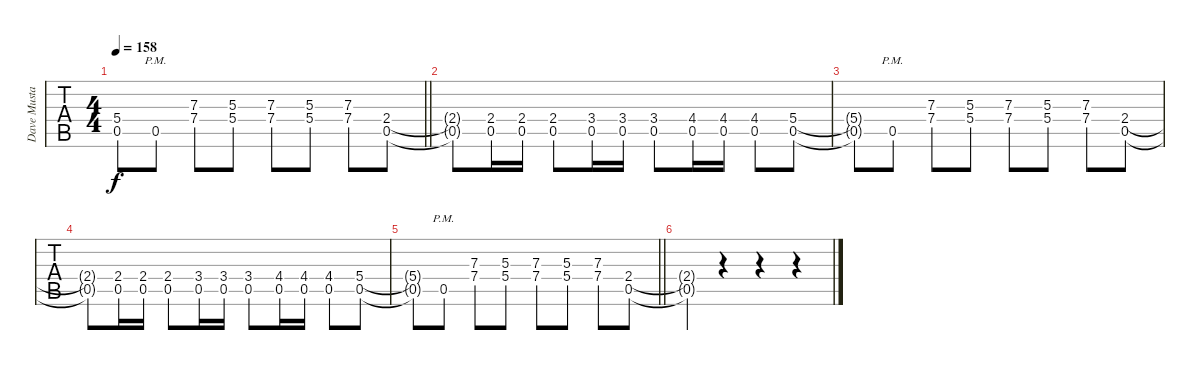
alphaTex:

\track ("Dave Mustaine" "Dave Musta") {instrument overdrivenguitar}
\staff {tabs}
\tuning (E4 B3 G3 D3 A2 E2) {hide}
\ts (4 4)
\tempo 158
\clef g2
\barLineRight lightlight
\ks c
(5.4{t} 0.5{t}).8{dy f} 0.5{pm}.8 (7.3 7.4).8 (5.3 5.4).8 (7.3 7.4).8 (5.3 5.4).8 (7.3 7.4).8 (2.4 0.5).8 |
(2.4{t} 0.5{t}).8 (2.4 0.5).16 (2.4 0.5).16 (2.4 0.5).8 (3.4 0.5).16 (3.4 0.5).16 (3.4 0.5).8 (4.4 0.5).16 (4.4 0.5).16 (4.4 0.5).8 (5.4 0.5).8 |
(5.4{t} 0.5{t}).8 0.5{pm}.8 (7.3 7.4).8 (5.3 5.4).8 (7.3 7.4).8 (5.3 5.4).8 (7.3 7.4).8 (2.4 0.5).8 |
(2.4{t} 0.5{t}).8 (2.4 0.5).16 (2.4 0.5).16 (2.4 0.5).8 (3.4 0.5).16 (3.4 0.5).16 (3.4 0.5).8 (4.4 0.5).16 (4.4 0.5).16 (4.4 0.5).8 (5.4 0.5).8 |
\barLineRight lightlight
(5.4{t} 0.5{t}).8 0.5{pm}.8 (7.3 7.4).8 (5.3 5.4).8 (7.3 7.4).8 (5.3 5.4).8 (7.3 7.4).8 (2.4 0.5).8 |
(2.4{t} 0.5{t}).4 r.4 r.4 r.4
